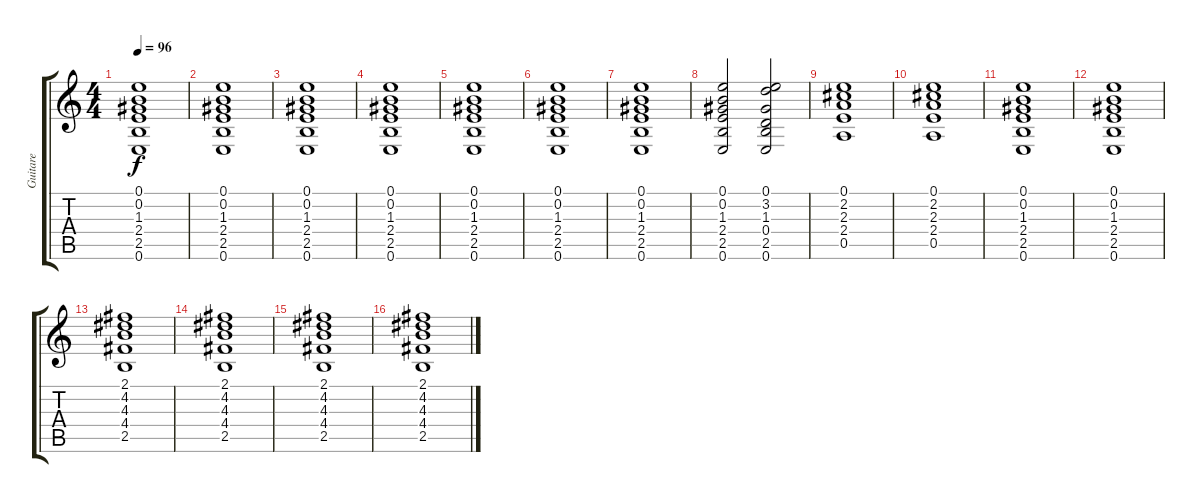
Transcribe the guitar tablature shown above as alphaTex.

\track ("Guitare" "Guitare") {instrument electricguitarclean}
\staff {score tabs}
\tuning (E4 B3 G3 D3 A2 E2) {hide}
\ts (4 4)
\tempo 96
\clef g2
\ks c
(0.1 0.2 1.3 2.4 2.5 0.6).1{dy f instrument distortionguitar} |
(0.1 0.2 1.3 2.4 2.5 0.6).1 |
(0.1 0.2 1.3 2.4 2.5 0.6).1 |
(0.1 0.2 1.3 2.4 2.5 0.6).1 |
(0.1 0.2 1.3 2.4 2.5 0.6).1 |
(0.1 0.2 1.3 2.4 2.5 0.6).1 |
(0.1 0.2 1.3 2.4 2.5 0.6).1 |
(0.1 0.2 1.3 2.4 2.5 0.6).2 (0.1 3.2 1.3 0.4 2.5 0.6).2 |
(0.1 2.2 2.3 2.4 0.5).1 |
(0.1 2.2 2.3 2.4 0.5).1 |
(0.1 0.2 1.3 2.4 2.5 0.6).1 |
(0.1 0.2 1.3 2.4 2.5 0.6).1 |
(2.1 4.2 4.3 4.4 2.5).1 |
(2.1 4.2 4.3 4.4 2.5).1 |
(2.1 4.2 4.3 4.4 2.5).1 |
(2.1 4.2 4.3 4.4 2.5).1
